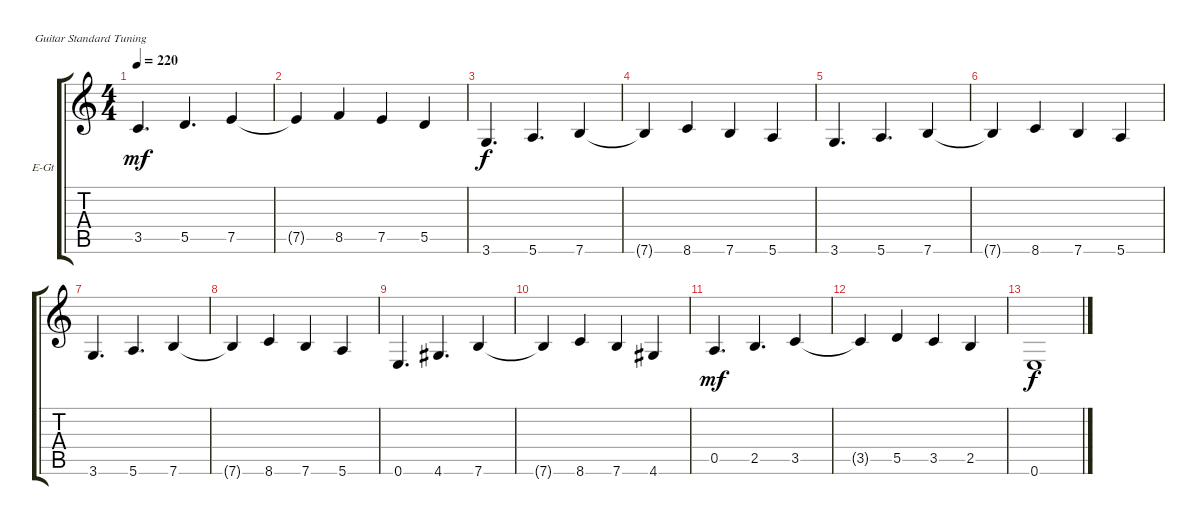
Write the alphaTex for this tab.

\defaultSystemsLayout 4
\bracketExtendMode groupsimilarinstruments
\firstSystemTrackNameOrientation horizontal
\otherSystemsTrackNameOrientation horizontal
\track ("Electric Guitar" "E-Gt") {instrument overdrivenguitar}
\staff {score tabs}
\tuning (E4 B3 G3 D3 A2 E2)
\ts (4 4)
\tempo 220
\clef g2
\ks c
3.5.4{d dy mf} 5.5.4{d} 7.5.4 |
7.5{t}.4 8.5.4 7.5.4 5.5.4 |
3.6.4{d dy f} 5.6.4{d} 7.6.4 |
7.6{t}.4 8.6.4 7.6.4 5.6.4 |
3.6.4{d} 5.6.4{d} 7.6.4 |
7.6{t}.4 8.6.4 7.6.4 5.6.4 |
3.6.4{d} 5.6.4{d} 7.6.4 |
7.6{t}.4 8.6.4 7.6.4 5.6.4 |
0.6.4{d} 4.6.4{d} 7.6.4 |
7.6{t}.4 8.6.4 7.6.4 4.6.4 |
0.5.4{d dy mf} 2.5.4{d} 3.5.4 |
3.5{t}.4 5.5.4 3.5.4 2.5.4 |
0.6.1{dy f}
